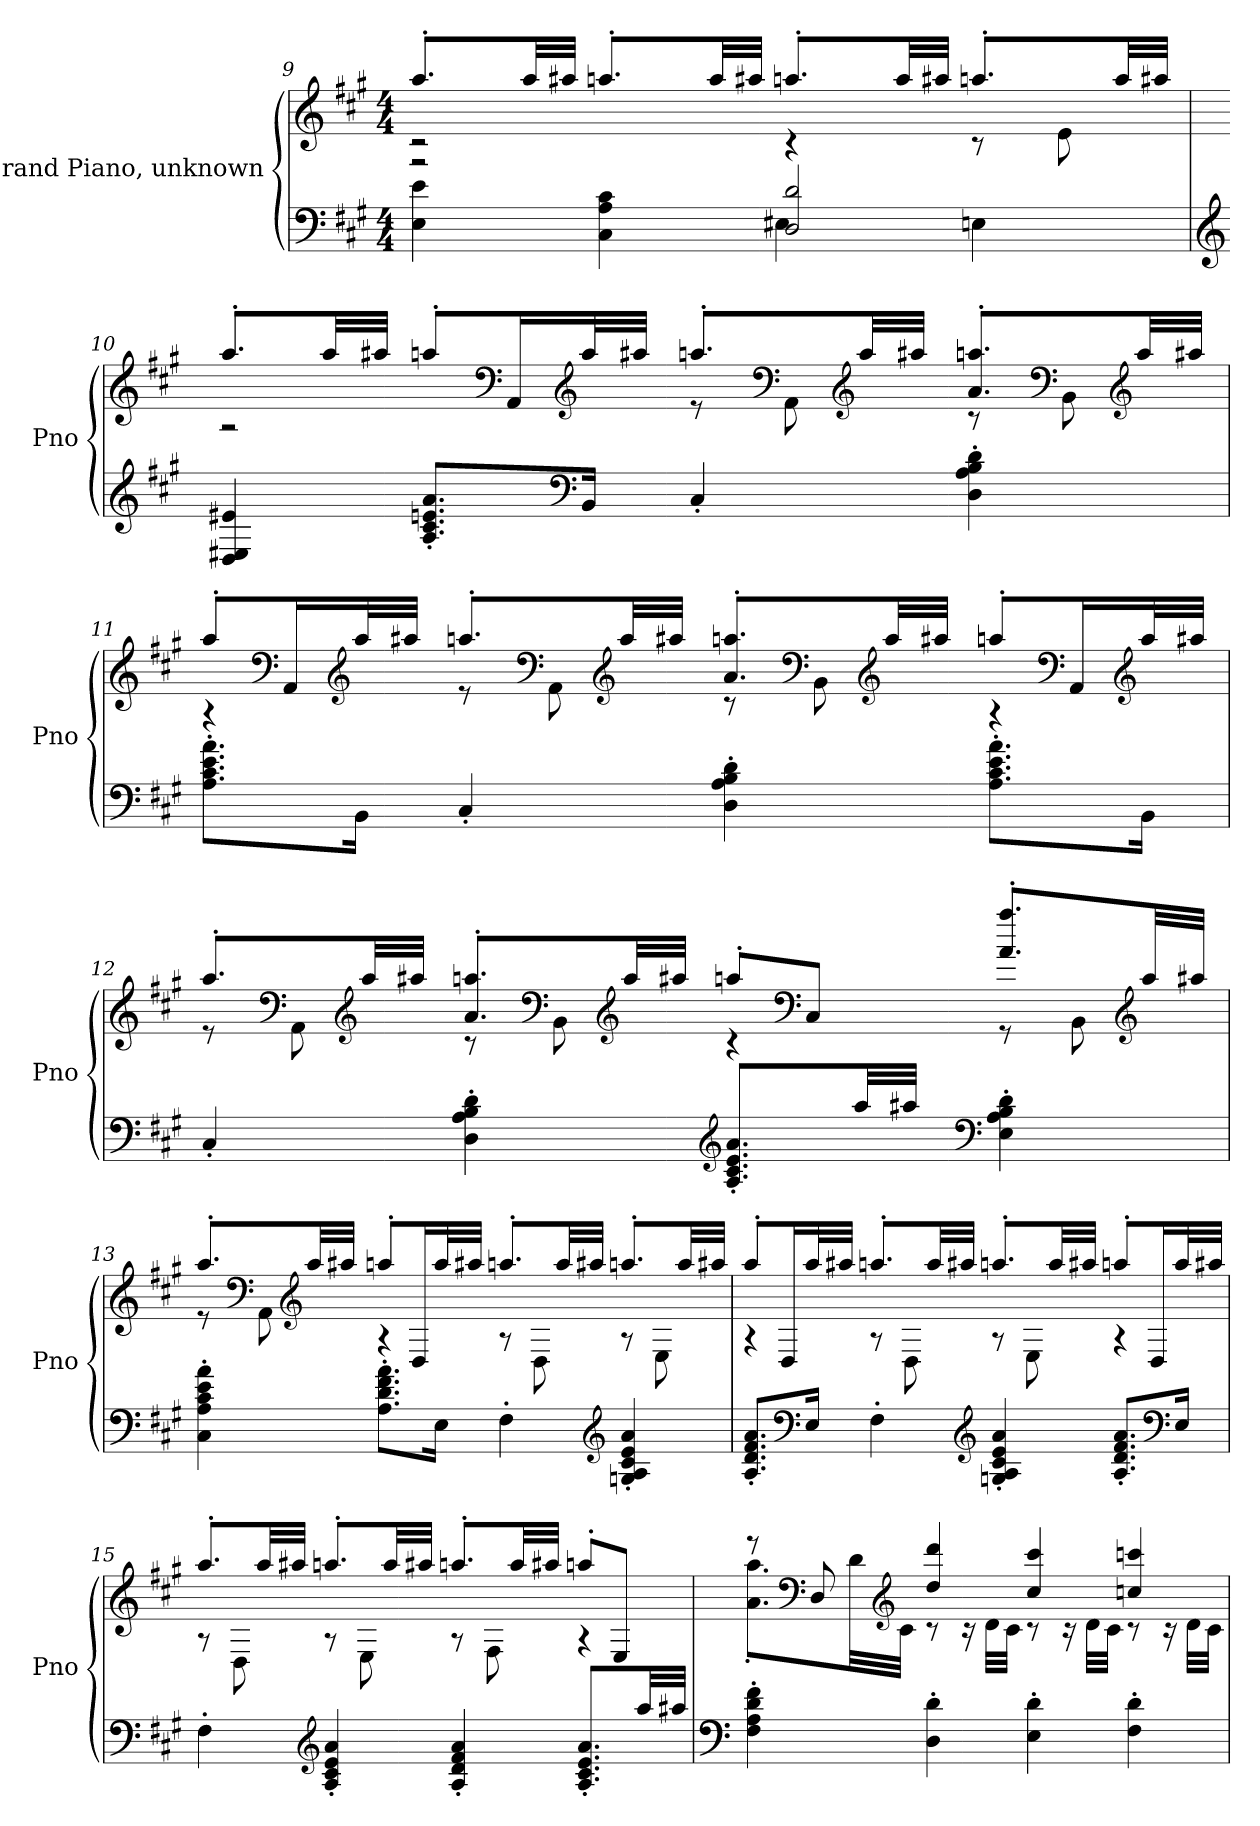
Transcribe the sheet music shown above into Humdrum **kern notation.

**kern	**kern
*part1	*part1
*staff2	*staff1
*I"Grand Piano, unknown	*
*I'Pno	*
!!LO:LB:g=z
*clefF4	*clefG2
*k[f#c#g#]	*k[f#c#g#]
*M4/4	*M4/4
=9	=9
*^	*^
2r	4E\ 4e\	8.aa'/L	2r
.	.	32aa/LL	.
.	.	32aa#X/JJJ	.
.	4C#\ 4A\ 4c#\	8.aan'/L	.
.	.	32aa/LL	.
.	.	32aa#X/JJJ	.
2D/ 2d/	4E#X\	8.aan'/L	4r
.	.	32aa/LL	.
.	.	32aa#X/JJJ	.
.	4En\	8.aan'/L	8r
.	.	.	8e\
.	.	32aa/LL	.
.	.	32aa#X/JJJ	.
*v	*v	*	*
!!LO:LB:g=z	!!
=10	=10	=10
*clefG2	*	*
4D/ 4E#X/ 4e#X/	8.aa'/L	2r
.	32aa/LL	.
.	32aa#X/JJJ	.
8.A/' 8.c#/' 8.en/' 8.a/'L	8aan'/L	.
*	*clefF4	*
.	16AA/L	.
*clefF4	*clefG2	*
16BB/Jk	32aa/L	.
.	32aa#X/JJJ	.
4C#'/	8.aan'/L	8r
*	*clefF4	*
.	.	8AA\
*	*clefG2	*
.	32aa/LL	.
.	32aa#X/JJJ	.
4D\' 4A\' 4B\' 4d\'	8.a/' 8.aan/'L	8r
*	*clefF4	*
.	.	8BB\
*	*clefG2	*
.	32aa/LL	.
.	32aa#X/JJJ	.
!!LO:PB:g=z	!!
=11	=11	=11
8.A\' 8.c#\' 8.e\' 8.a\'L	8aa'/L	4r
*	*clefF4	*
.	16AA/L	.
*	*clefG2	*
16BB\Jk	32aa/L	.
.	32aa#X/JJJ	.
4C#'/	8.aan'/L	8r
*	*clefF4	*
.	.	8AA\
*	*clefG2	*
.	32aa/LL	.
.	32aa#X/JJJ	.
4D\' 4A\' 4B\' 4d\'	8.a/' 8.aan/'L	8r
*	*clefF4	*
.	.	8BB\
*	*clefG2	*
.	32aa/LL	.
.	32aa#X/JJJ	.
8.A\' 8.c#\' 8.e\' 8.a\'L	8aan'/L	4r
*	*clefF4	*
.	16AA/L	.
*	*clefG2	*
16BB\Jk	32aa/L	.
.	32aa#X/JJJ	.
!!LO:LB:g=z	!!
=12	=12	=12
4C#'/	8.aa'/L	8r
*	*clefF4	*
.	.	8AA\
*	*clefG2	*
.	32aa/LL	.
.	32aa#X/JJJ	.
4D\' 4A\' 4B\' 4d\'	8.a/' 8.aan/'L	8r
*	*clefF4	*
.	.	8BB\
*	*clefG2	*
.	32aa/LL	.
.	32aa#X/JJJ	.
*clefG2	*	*
8.A/' 8.c#/' 8.e/' 8.a/'L	8aan'/L	4r
*	*clefF4	*
.	8C#/J	.
32aa/LL	.	.
32aa#X/JJJ	.	.
*clefF4	*	*
4E\' 4A\' 4B\' 4d\'	8.a/' 8.aa/'L	8r
.	.	8BB\
*	*clefG2	*
.	32aa/LL	.
.	32aa#X/JJJ	.
!!LO:LB:g=z	!!
=13	=13	=13
4C#\' 4A\' 4c#\' 4e\' 4a\'	8.aa'/L	8r
*	*clefF4	*
.	.	8AA\
*	*clefG2	*
.	32aa/LL	.
.	32aa#X/JJJ	.
8.A\' 8.d\' 8.f#\' 8.a\'L	8aan'/L	4r
.	16D/L	.
16E\Jk	32aa/L	.
.	32aa#X/JJJ	.
4F#'\	8.aan'/L	8r
.	.	8D\
.	32aa/LL	.
.	32aa#X/JJJ	.
*clefG2	*	*
4Gn/' 4A/' 4c#/' 4e/' 4a/'	8.aan'/L	8r
.	.	8E\
.	32aa/LL	.
.	32aa#X/JJJ	.
!!LO:LB:g=z	!!
=14	=14	=14
8.A/' 8.d/' 8.f#/' 8.a/'L	8aa'/L	4r
.	16D/L	.
*clefF4	*	*
16E/Jk	32aa/L	.
.	32aa#X/JJJ	.
4F#'\	8.aan'/L	8r
.	.	8D\
.	32aa/LL	.
.	32aa#X/JJJ	.
*clefG2	*	*
4Gn/' 4A/' 4c#/' 4e/' 4a/'	8.aan'/L	8r
.	.	8E\
.	32aa/LL	.
.	32aa#X/JJJ	.
8.A/' 8.d/' 8.f#/' 8.a/'L	8aan'/L	4r
.	16D/L	.
*clefF4	*	*
16E/Jk	32aa/L	.
.	32aa#X/JJJ	.
!!LO:LB:g=z	!!
=15	=15	=15
4F#'\	8.aa'/L	8r
.	.	8D\
.	32aa/LL	.
.	32aa#X/JJJ	.
*clefG2	*	*
4A/' 4c#/' 4e/' 4a/'	8.aan'/L	8r
.	.	8E\
.	32aa/LL	.
.	32aa#X/JJJ	.
4A/' 4d/' 4f#/' 4a/'	8.aan'/L	8r
.	.	8F#\
.	32aa/LL	.
.	32aa#X/JJJ	.
8.A/' 8.c#/' 8.e/' 8.a/'L	8aan'/L	4r
.	8E/J	.
32aa/LL	.	.
32aa#X/JJJ	.	.
!!LO:PB:g=z	!!
=16	=16	=16
*clefF4	*	*
4F#\' 4A\' 4d\' 4f#\'	8r	8.a\' 8.aa\'L
*	*clefF4	*
.	8D/	.
.	.	32d\LL
*	*clefG2	*
.	.	32c#\JJJ
4D\' 4d\'	4dd/ 4ddd/	8r
.	.	16r
.	.	32d\LLL
.	.	32c#\JJJ
4E\' 4d\'	4cc#/ 4ccc#/	8r
.	.	16r
.	.	32d\LLL
.	.	32c#\JJJ
4F#\' 4d\'	4ccn/ 4cccn/	8r
.	.	16r
.	.	32d\LLL
.	.	32c#\JJJ
*	*v	*v
=	=
*-	*-
